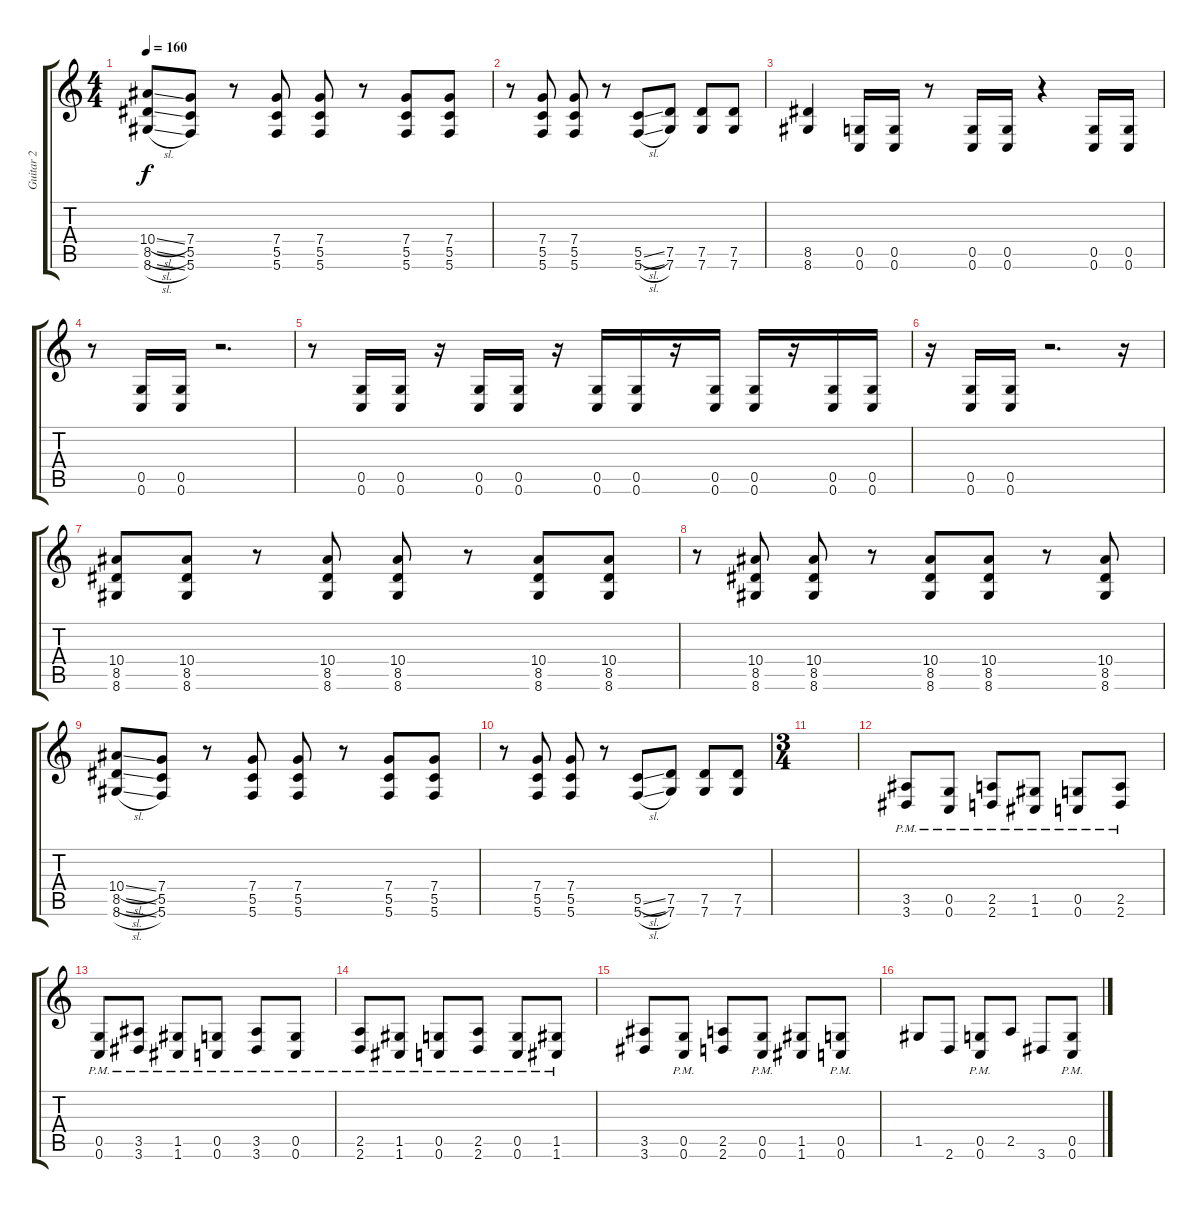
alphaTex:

\track ("Guitar 2" "Guitar 2") {instrument distortionguitar}
\staff {score tabs}
\tuning (D4 A3 F3 C3 G2 C2) {hide}
\ts (4 4)
\tempo 160
\clef g2
\ks c
(10.4{sl} 8.5{sl} 8.6{sl}).8{dy f} (7.4 5.5 5.6).8 r.8 (7.4 5.5 5.6).8 (7.4 5.5 5.6).8 r.8 (7.4 5.5 5.6).8 (7.4 5.5 5.6).8 |
r.8 (7.4 5.5 5.6).8 (7.4 5.5 5.6).8 r.8 (5.5{sl} 5.6{sl}).8 (7.5 7.6).8 (7.5 7.6).8 (7.5 7.6).8 |
(8.5 8.6).4 (0.5 0.6).16 (0.5 0.6).16 r.8 (0.5 0.6).16 (0.5 0.6).16 r.4 (0.5 0.6).16 (0.5 0.6).16 |
r.8 (0.5 0.6).16 (0.5 0.6).16 r.2{d} |
r.8 (0.5 0.6).16 (0.5 0.6).16 r.16 (0.5 0.6).16 (0.5 0.6).16 r.16 (0.5 0.6).16 (0.5 0.6).16 r.16 (0.5 0.6).16 (0.5 0.6).16 r.16 (0.5 0.6).16 (0.5 0.6).16 |
r.16 (0.5 0.6).16 (0.5 0.6).16 r.2{d} r.16 |
(10.4 8.5 8.6).8 (10.4 8.5 8.6).8 r.8 (10.4 8.5 8.6).8 (10.4 8.5 8.6).8 r.8 (10.4 8.5 8.6).8 (10.4 8.5 8.6).8 |
r.8 (10.4 8.5 8.6).8 (10.4 8.5 8.6).8 r.8 (10.4 8.5 8.6).8 (10.4 8.5 8.6).8 r.8 (10.4 8.5 8.6).8 |
(10.4{sl} 8.5{sl} 8.6{sl}).8 (7.4 5.5 5.6).8 r.8 (7.4 5.5 5.6).8 (7.4 5.5 5.6).8 r.8 (7.4 5.5 5.6).8 (7.4 5.5 5.6).8 |
r.8 (7.4 5.5 5.6).8 (7.4 5.5 5.6).8 r.8 (5.5{sl} 5.6{sl}).8 (7.5 7.6).8 (7.5 7.6).8 (7.5 7.6).8 |
\ts (3 4)
|
(3.5{pm} 3.6{pm}).8 (0.5{pm} 0.6{pm}).8 (2.5{pm} 2.6{pm}).8 (1.5{pm} 1.6{pm}).8 (0.5{pm} 0.6{pm}).8 (2.5{pm} 2.6{pm}).8 |
(0.5{pm} 0.6{pm}).8 (3.5{pm} 3.6{pm}).8 (1.5{pm} 1.6{pm}).8 (0.5{pm} 0.6{pm}).8 (3.5{pm} 3.6{pm}).8 (0.5{pm} 0.6{pm}).8 |
(2.5{pm} 2.6{pm}).8 (1.5{pm} 1.6{pm}).8 (0.5{pm} 0.6{pm}).8 (2.5{pm} 2.6{pm}).8 (0.5{pm} 0.6{pm}).8 (1.5{pm} 1.6{pm}).8 |
(3.5 3.6).8 (0.5{pm} 0.6{pm}).8 (2.5 2.6).8 (0.5{pm} 0.6{pm}).8 (1.5 1.6).8 (0.5{pm} 0.6{pm}).8 |
1.5.8 2.6.8 (0.5{pm} 0.6{pm}).8 2.5.8 3.6.8 (0.5{pm} 0.6{pm}).8
